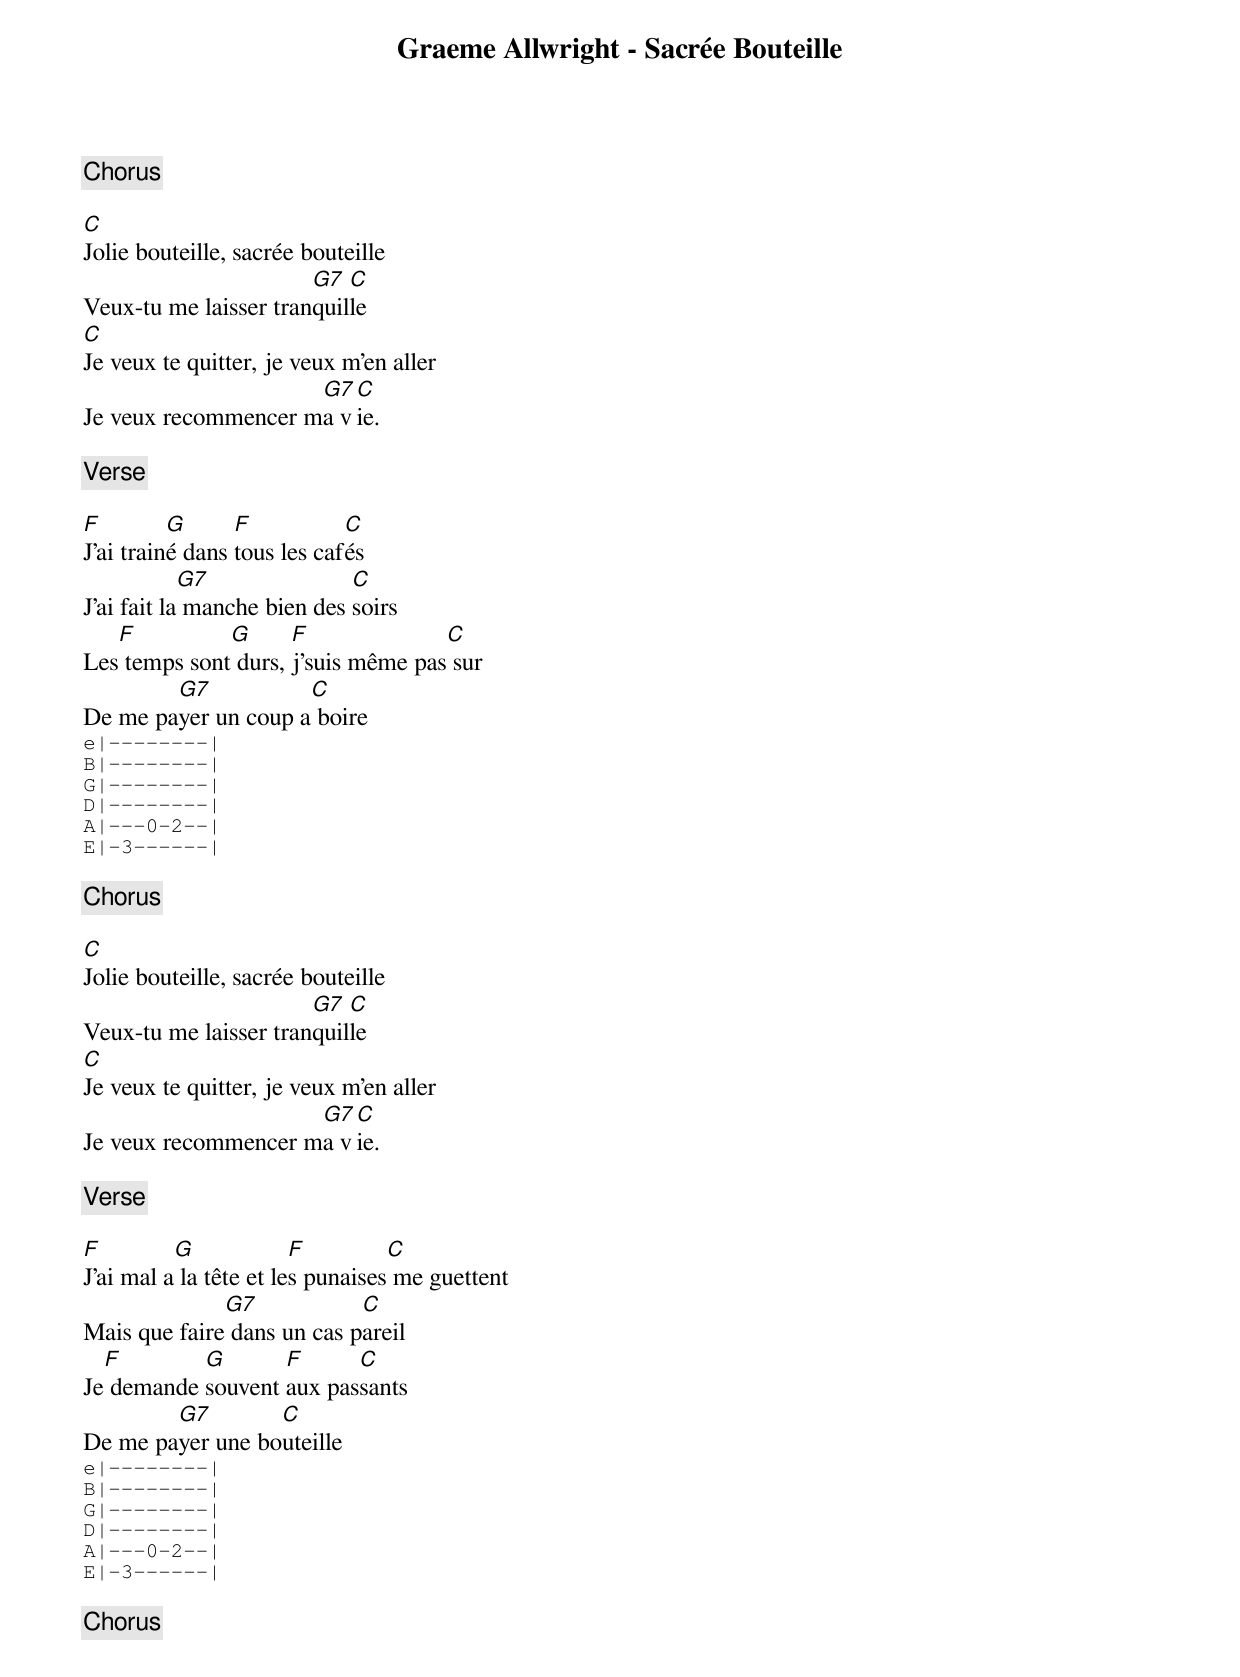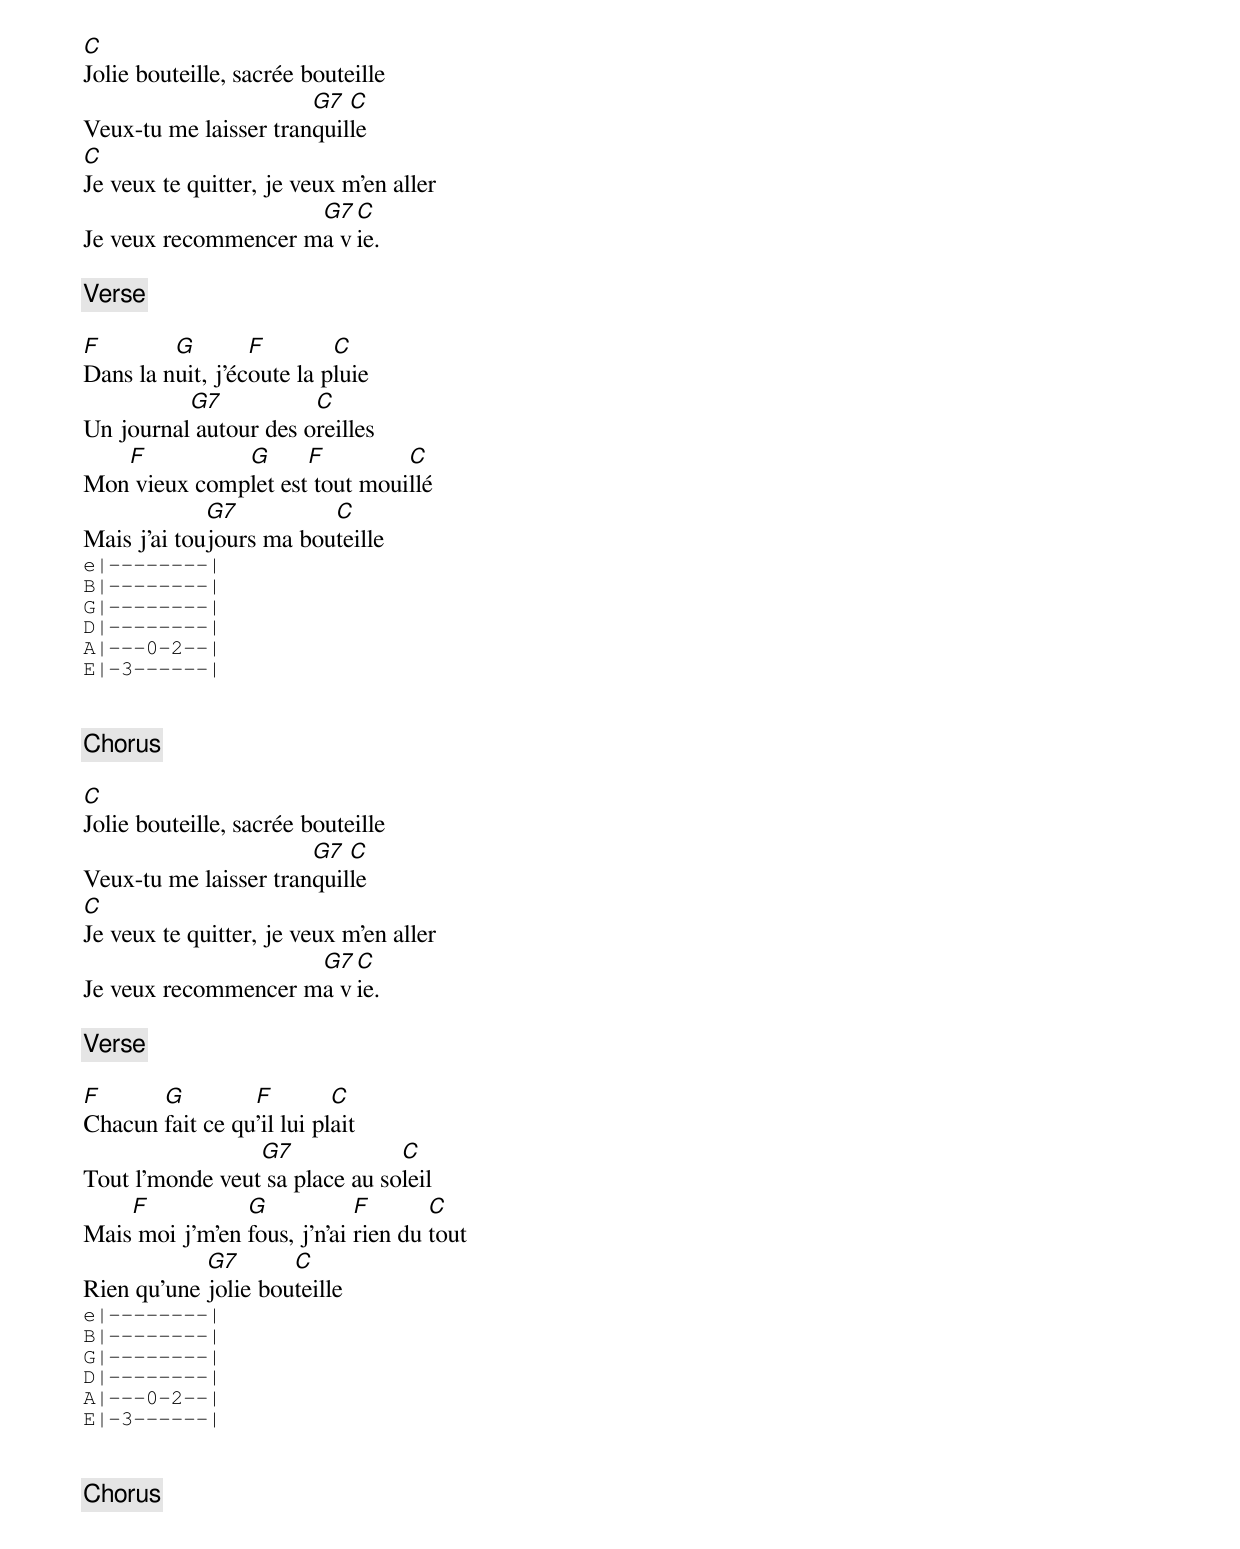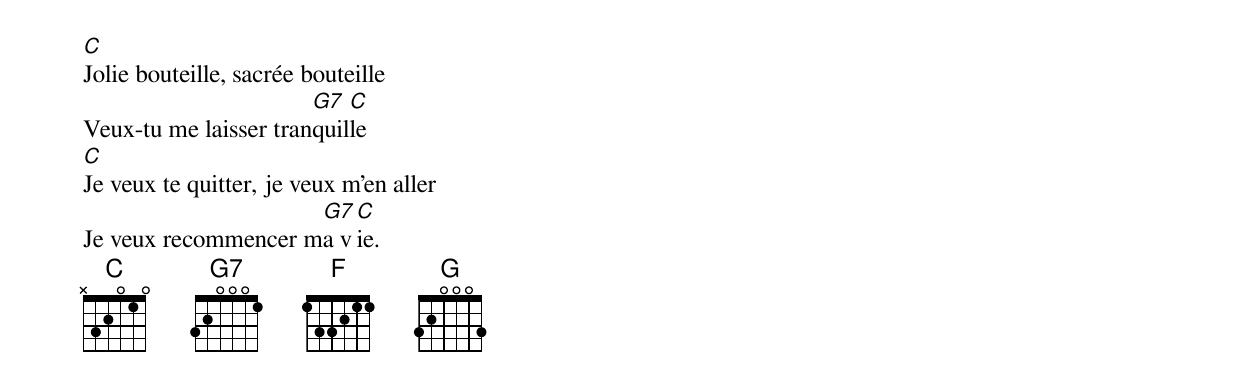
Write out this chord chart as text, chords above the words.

Graeme Allwright - Sacrée Bouteille



[Chorus]

C
Jolie bouteille, sacrée bouteille
                       G7  C
Veux-tu me laisser tranquille
C
Je veux te quitter, je veux m'en aller
                     G7 C
Je veux recommencer ma vie.

[Verse]

F         G      F           C
J'ai trainé dans tous les cafés
            G7               C
J'ai fait la manche bien des soirs
   F          G      F              C
Les temps sont durs, j'suis même pas sur
        G7           C
De me payer un coup а boire
e|--------|
B|--------|
G|--------|
D|--------|
A|---0-2--|
E|-3------|

[Chorus]

C
Jolie bouteille, sacrée bouteille
                       G7  C
Veux-tu me laisser tranquille
C
Je veux te quitter, je veux m'en aller
                     G7 C
Je veux recommencer ma vie.

[Verse]

F         G             F         C
J'ai mal а la tête et les punaises me guettent
              G7            C
Mais que faire dans un cas pareil
  F        G       F      C
Je demande souvent aux passants
        G7        C
De me payer une bouteille
e|--------|
B|--------|
G|--------|
D|--------|
A|---0-2--|
E|-3------|

[Chorus]

C
Jolie bouteille, sacrée bouteille
                       G7  C
Veux-tu me laisser tranquille
C
Je veux te quitter, je veux m'en aller
                     G7 C
Je veux recommencer ma vie.

[Verse]

F        G        F        C
Dans la nuit, j'écoute la pluie
          G7           C
Un journal autour des oreilles
   F          G      F         C
Mon vieux complet est tout mouillé
             G7          C
Mais j'ai toujours ma bouteille
e|--------|
B|--------|
G|--------|
D|--------|
A|---0-2--|
E|-3------|


[Chorus]

C
Jolie bouteille, sacrée bouteille
                       G7  C
Veux-tu me laisser tranquille
C
Je veux te quitter, je veux m'en aller
                     G7 C
Je veux recommencer ma vie.

[Verse]

F      G         F         C
Chacun fait ce qu'il lui plait
                 G7             C
Tout l'monde veut sa place au soleil
    F           G            F       C
Mais moi j'm'en fous, j'n'ai rien du tout
            G7       C
Rien qu'une jolie bouteille
e|--------|
B|--------|
G|--------|
D|--------|
A|---0-2--|
E|-3------|


[Chorus]

C
Jolie bouteille, sacrée bouteille
                       G7  C
Veux-tu me laisser tranquille
C
Je veux te quitter, je veux m'en aller
                     G7 C
Je veux recommencer ma vie.
